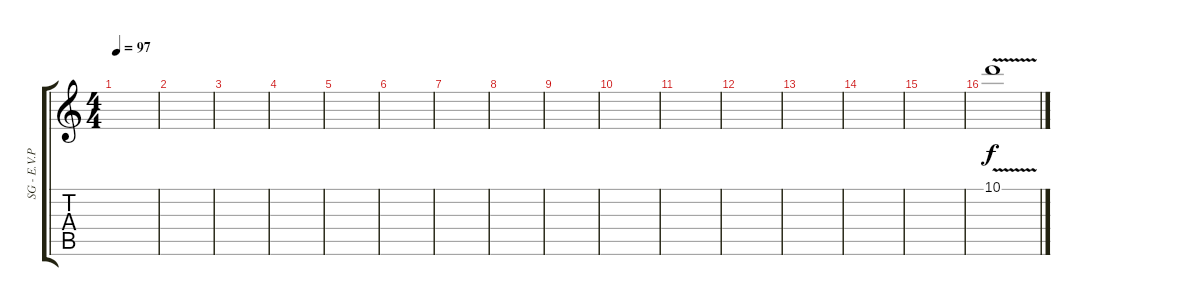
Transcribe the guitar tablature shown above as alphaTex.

\track ("SG - E.V.Pochtaryev" "SG - E.V.P") {instrument overdrivenguitar}
\staff {score tabs}
\tuning (E4 B3 G3 D3 A2 E2) {hide}
\ts (4 4)
\tempo 97
\clef g2
\ks c
|
|
|
|
|
|
|
|
|
|
|
|
|
|
|
10.1{v}.1{volume 10}
